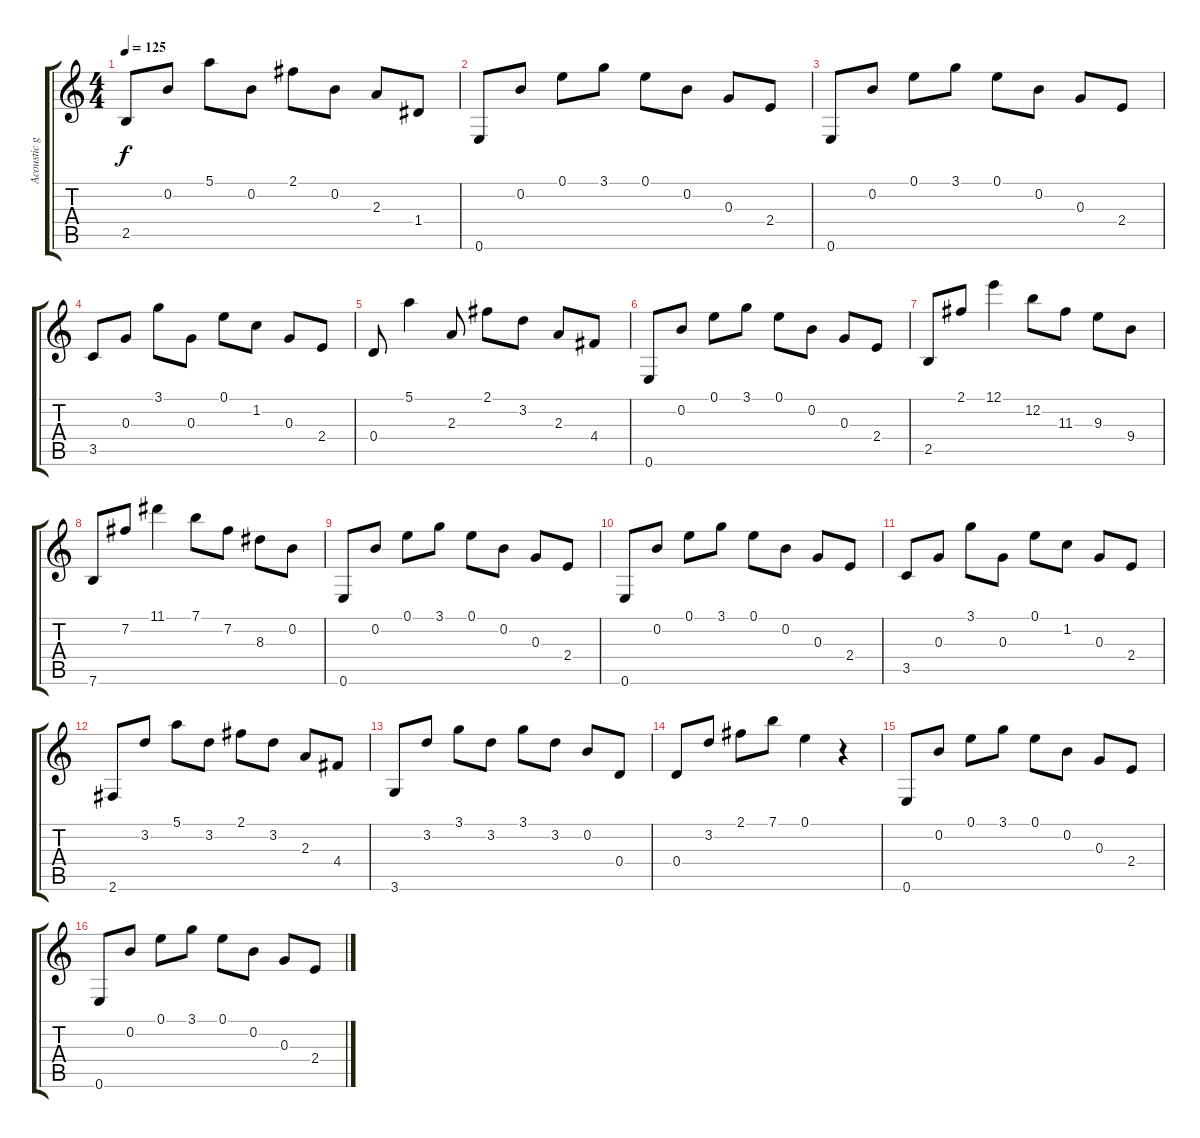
\track ("Acoustic guitar I" "Acoustic g") {instrument acousticguitarsteel}
\staff {score tabs}
\tuning (E4 B3 G3 D3 A2 E2) {hide}
\ts (4 4)
\tempo 125
\clef g2
\ks c
2.5.8{dy f} 0.2.8 5.1.8 0.2.8 2.1.8 0.2.8 2.3.8 1.4.8 |
0.6.8 0.2.8 0.1.8 3.1.8 0.1.8 0.2.8 0.3.8 2.4.8 |
0.6.8 0.2.8 0.1.8 3.1.8 0.1.8 0.2.8 0.3.8 2.4.8 |
3.5.8 0.3.8 3.1.8 0.3.8 0.1.8 1.2.8 0.3.8 2.4.8 |
0.4.8 5.1.4 2.3.8 2.1.8 3.2.8 2.3.8 4.4.8 |
0.6.8 0.2.8 0.1.8 3.1.8 0.1.8 0.2.8 0.3.8 2.4.8 |
2.5.8 2.1.8 12.1.4 12.2.8 11.3.8 9.3.8 9.4.8 |
7.6.8 7.2.8 11.1.4 7.1.8 7.2.8 8.3.8 0.2.8 |
0.6.8 0.2.8 0.1.8 3.1.8 0.1.8 0.2.8 0.3.8 2.4.8 |
0.6.8 0.2.8 0.1.8 3.1.8 0.1.8 0.2.8 0.3.8 2.4.8 |
3.5.8 0.3.8 3.1.8 0.3.8 0.1.8 1.2.8 0.3.8 2.4.8 |
2.6.8 3.2.8 5.1.8 3.2.8 2.1.8 3.2.8 2.3.8 4.4.8 |
3.6.8 3.2.8 3.1.8 3.2.8 3.1.8 3.2.8 0.2.8 0.4.8 |
0.4.8 3.2.8 2.1.8 7.1.8 0.1.4 r.4 |
0.6.8 0.2.8 0.1.8 3.1.8 0.1.8 0.2.8 0.3.8 2.4.8 |
0.6.8 0.2.8 0.1.8 3.1.8 0.1.8 0.2.8 0.3.8 2.4.8
